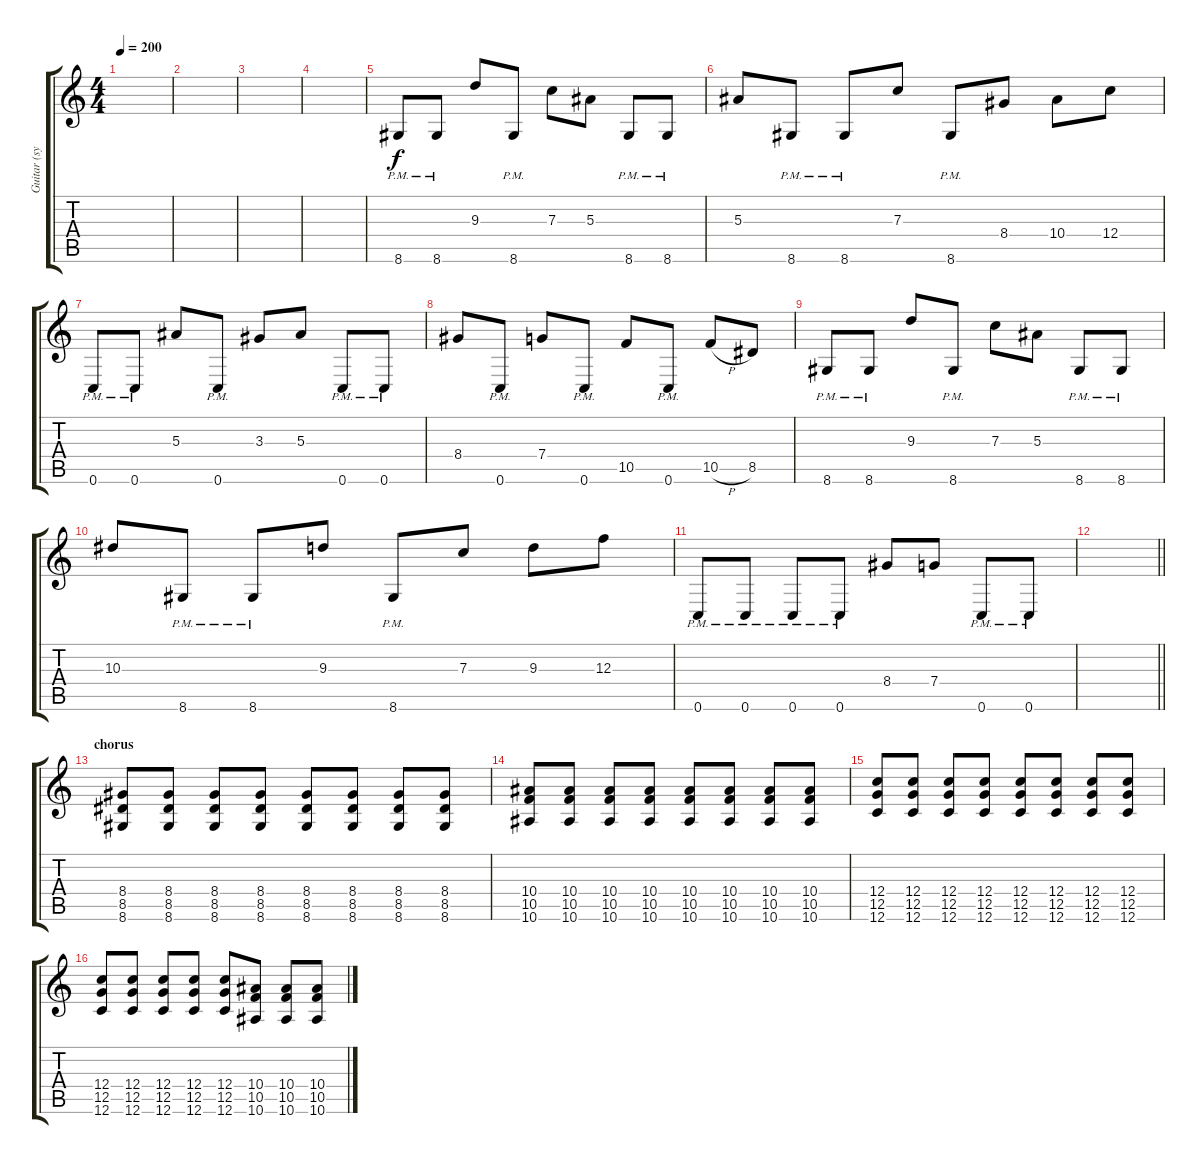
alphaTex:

\track ("Guitar (synth)" "Guitar (sy") {instrument distortionguitar}
\staff {score tabs}
\tuning (D4 A3 F3 C3 G2 C2) {hide}
\ts (4 4)
\tempo 200
\clef g2
\ks c
|
|
|
|
8.6{pm}.8 8.6{pm}.8 9.3.8 8.6{pm}.8 7.3.8 5.3.8 8.6{pm}.8 8.6{pm}.8 |
5.3.8 8.6{pm}.8 8.6{pm}.8 7.3.8 8.6{pm}.8 8.4.8 10.4.8 12.4.8 |
0.6{pm}.8 0.6{pm}.8 5.3.8 0.6{pm}.8 3.3.8 5.3.8 0.6{pm}.8 0.6{pm}.8 |
8.4.8 0.6{pm}.8 7.4.8 0.6{pm}.8 10.5.8 0.6{pm}.8 10.5{h}.8 8.5.8 |
8.6{pm}.8 8.6{pm}.8 9.3.8 8.6{pm}.8 7.3.8 5.3.8 8.6{pm}.8 8.6{pm}.8 |
10.3.8 8.6{pm}.8 8.6{pm}.8 9.3.8 8.6{pm}.8 7.3.8 9.3.8 12.3.8 |
0.6{pm}.8 0.6{pm}.8 0.6{pm}.8 0.6{pm}.8 8.4.8 7.4.8 0.6{pm}.8 0.6{pm}.8 |
\barLineRight lightlight
|
\section ("" "chorus")
(8.4 8.5 8.6).8 (8.4 8.5 8.6).8 (8.4 8.5 8.6).8 (8.4 8.5 8.6).8 (8.4 8.5 8.6).8 (8.4 8.5 8.6).8 (8.4 8.5 8.6).8 (8.4 8.5 8.6).8 |
(10.4 10.5 10.6).8 (10.4 10.5 10.6).8 (10.4 10.5 10.6).8 (10.4 10.5 10.6).8 (10.4 10.5 10.6).8 (10.4 10.5 10.6).8 (10.4 10.5 10.6).8 (10.4 10.5 10.6).8 |
(12.4 12.5 12.6).8 (12.4 12.5 12.6).8 (12.4 12.5 12.6).8 (12.4 12.5 12.6).8 (12.4 12.5 12.6).8 (12.4 12.5 12.6).8 (12.4 12.5 12.6).8 (12.4 12.5 12.6).8 |
(12.4 12.5 12.6).8 (12.4 12.5 12.6).8 (12.4 12.5 12.6).8 (12.4 12.5 12.6).8 (12.4 12.5 12.6).8 (10.4 10.5 10.6).8 (10.4 10.5 10.6).8 (10.4 10.5 10.6).8
